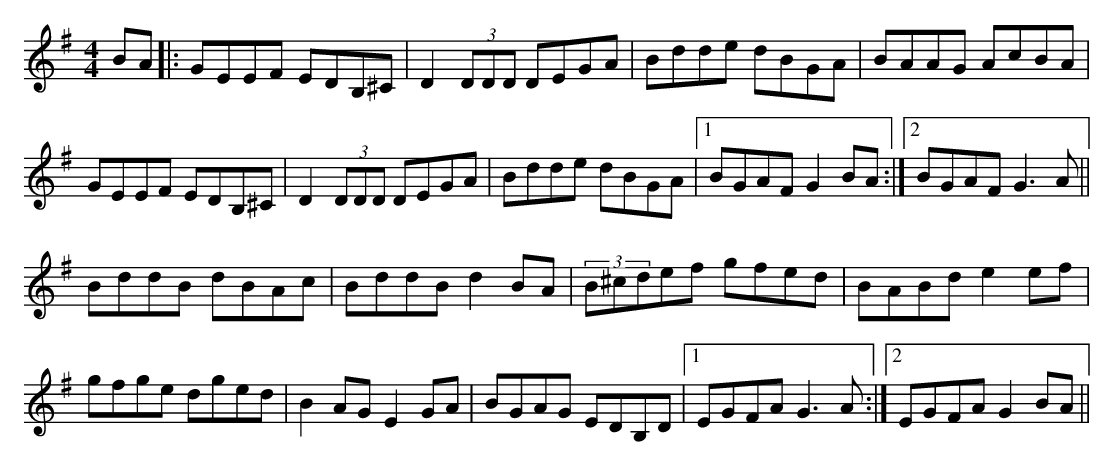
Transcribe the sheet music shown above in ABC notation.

X:1
M:4/4
K:G
BA|:GEEF EDB,^C|D2 (3DDD DEGA|Bdde dBGA|BAAG AcBA|
GEEF EDB,^C|D2 (3DDD DEGA|Bdde dBGA|1 BGAF G2 BA:|2 BGAF G3 A||
BddB dBAc|BddB d2 BA|(3B^cdef gfed|BABd e2 ef|
gfge dged|B2 AG E2 GA|BGAG EDB,D|1 EGFA G3 A:|2 EGFA G2 BA||
